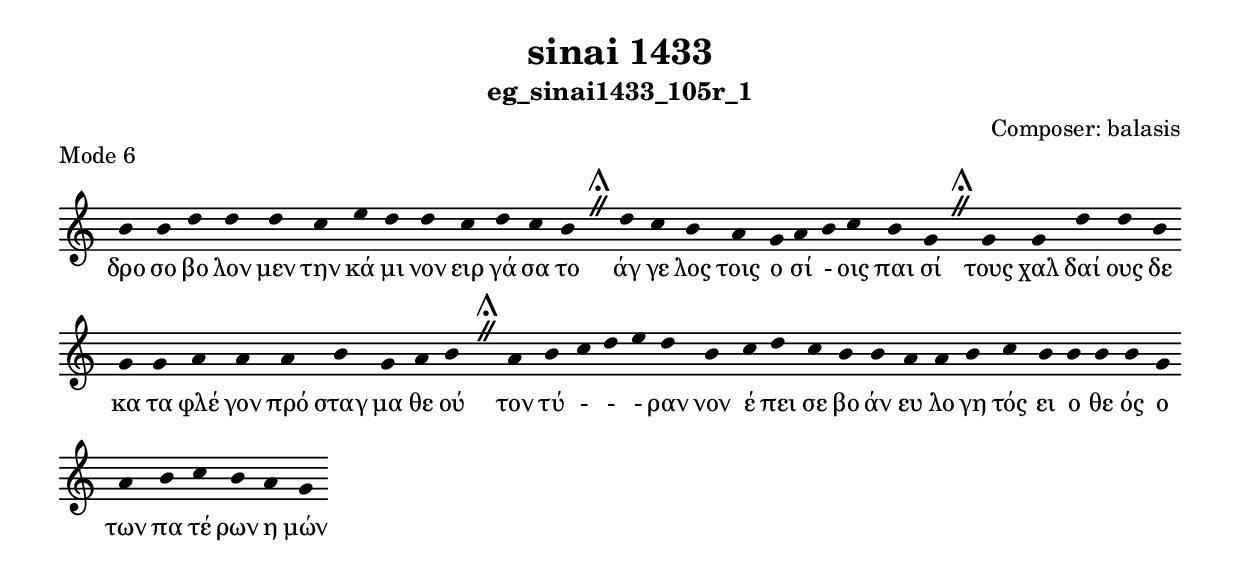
\include "gregorian.ly"

	\header {
 	  title = "sinai 1433"
	  subtitle = "eg_sinai1433_105r_1"
	  composer = "Composer: balasis"
	  piece = "Mode 6"
	}

	chant = {
	  b'4 b'4 d''4 d''4 d''4 c''4 e''4 d''4 d''4 c''4 d''4 c''4 b'4 \divisioMaior
 d''4 c''4 b'4 a'4 g'4 a'4 b'4 c''4 b'4 g'4 \divisioMaior
 g'4 g'4 d''4 d''4 b'4 g'4 g'4 a'4 a'4 a'4 b'4 g'4 a'4 b'4 \divisioMaior
 a'4 b'4 c''4 d''4 e''4 d''4 b'4 c''4 d''4 c''4 b'4 b'4 a'4 a'4 b'4 c''4 b'4 b'4 b'4 b'4 g'4 a'4 b'4 c''4 b'4 a'4 g'4\finalis
	}

	verba = \lyricmode {δρο σο βο λον μεν την κά μι νον ειρ γά σα το 
άγ γε λος τοις ο σί - οις παι σί 
τους χαλ δαί ους δε κα τα φλέ γον πρό σταγ μα θε ού 
τον τύ -  -  - ραν νον έ πει σε βο άν ευ λο γη τός ει ο θε ός ο των πα τέ ρων η μών 
	}


	\score {
	  \new Staff <<
	  \new Voice = "melody" \chant
	  \new Lyrics = "one" \lyricsto melody \verba
	  >>
	  \layout {
	    \context {
	      \Staff
	      \remove "Time_signature_engraver"
	      \remove "Bar_engraver"
	    }
	    \context {
	      \Voice
	      \remove "Stem_engraver"
	    }
	  }
	}